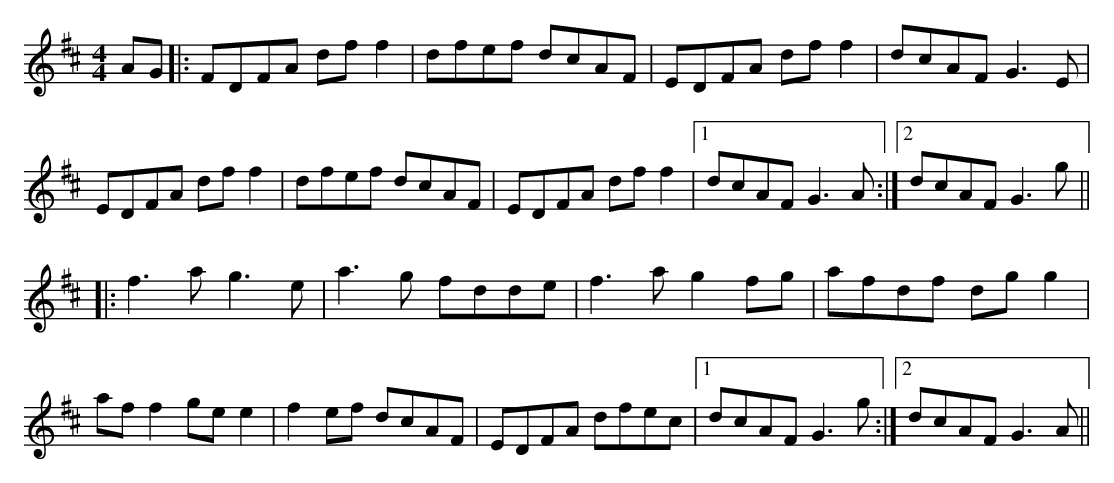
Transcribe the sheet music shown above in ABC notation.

X:1
M:4/4
K:D
AG|:FDFA df f2|dfef dcAF|EDFA df f2|dcAF G3E|
EDFA df f2|dfef dcAF|EDFA df f2|1 dcAF G3A:|2 dcAF G3g||
|:f3a g3e|a3g fdde|f3a g2 fg|afdf dg g2|
af f2 ge e2|f2 ef dcAF|EDFA dfec|1 dcAF G3g:|2 dcAF G3A||
